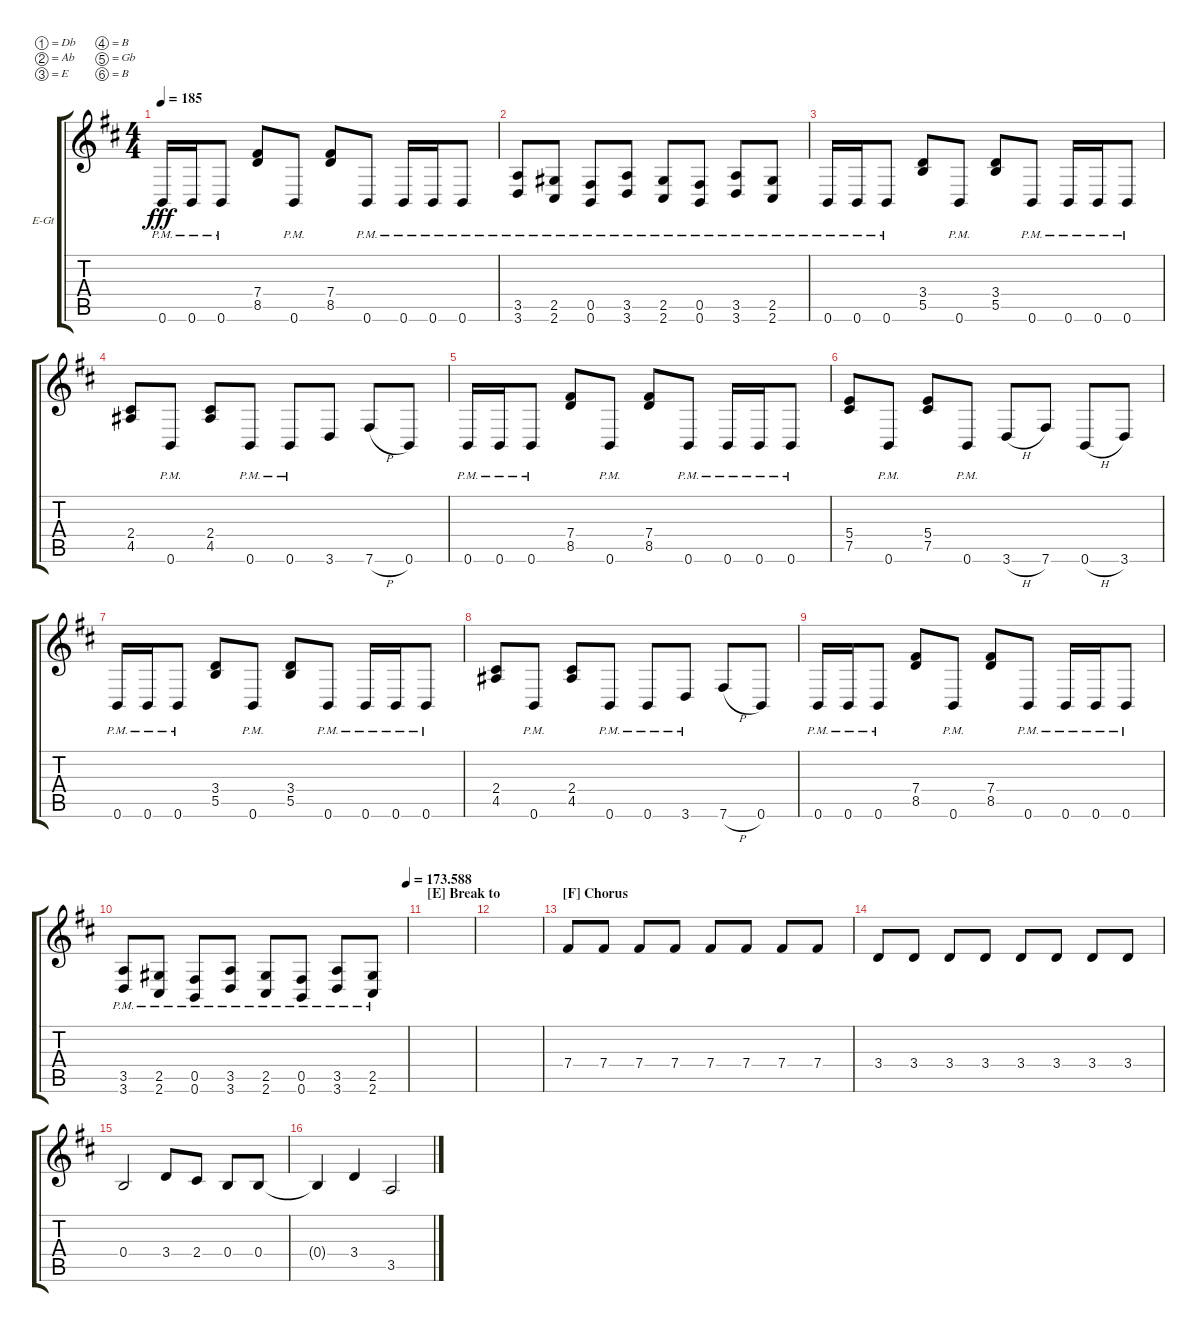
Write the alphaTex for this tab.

\defaultSystemsLayout 4
\bracketExtendMode groupsimilarinstruments
\firstSystemTrackNameOrientation horizontal
\otherSystemsTrackNameOrientation horizontal
\track ("Electric Guitar" "E-Gt") {instrument distortionguitar}
\staff {score tabs}
\tuning (Db4 Ab3 E3 B2 Gb2 B1)
\ts (4 4)
\tempo 185
\clef g2
\ks bminor
0.6{pm}.16{dy fff} 0.6{pm}.16 0.6{pm}.8 (8.5 7.4).8 0.6{pm}.8 (8.5 7.4).8 0.6{pm}.8 0.6{pm}.16 0.6{pm}.16 0.6{pm}.8 |
(3.6{pm} 3.5{pm}).8 (2.6{pm} 2.5{pm}).8 (0.6{pm} 0.5{pm}).8 (3.6{pm} 3.5{pm}).8 (2.6{pm} 2.5{pm}).8 (0.6{pm} 0.5{pm}).8 (3.6{pm} 3.5{pm}).8 (2.6{pm} 2.5{pm}).8 |
0.6{pm}.16 0.6{pm}.16 0.6{pm}.8 (5.5 3.4).8 0.6{pm}.8 (5.5 3.4).8 0.6{pm}.8 0.6{pm}.16 0.6{pm}.16 0.6{pm}.8 |
(2.4 4.5).8 0.6{pm}.8 (2.4 4.5).8 0.6{pm}.8 0.6{pm}.8 3.6.8 7.6{h}.8 0.6.8 |
0.6{pm}.16 0.6{pm}.16 0.6{pm}.8 (8.5 7.4).8 0.6{pm}.8 (8.5 7.4).8 0.6{pm}.8 0.6{pm}.16 0.6{pm}.16 0.6{pm}.8 |
(5.4 7.5).8 0.6{pm}.8 (5.4 7.5).8 0.6{pm}.8 3.6{h}.8 7.6.8 0.6{h}.8 3.6.8 |
0.6{pm}.16 0.6{pm}.16 0.6{pm}.8 (5.5 3.4).8 0.6{pm}.8 (5.5 3.4).8 0.6{pm}.8 0.6{pm}.16 0.6{pm}.16 0.6{pm}.8 |
(2.4 4.5).8 0.6{pm}.8 (2.4 4.5).8 0.6{pm}.8 0.6{pm}.8 3.6{pm}.8 7.6{h}.8 0.6.8 |
0.6{pm}.16 0.6{pm}.16 0.6{pm}.8 (8.5 7.4).8 0.6{pm}.8 (8.5 7.4).8 0.6{pm}.8 0.6{pm}.16 0.6{pm}.16 0.6{pm}.8 |
\tempo (173.588 1)
(3.6{pm} 3.5{pm}).8 (2.6{pm} 2.5{pm}).8 (0.6{pm} 0.5{pm}).8 (3.6{pm} 3.5{pm}).8 (2.6{pm} 2.5{pm}).8 (0.6{pm} 0.5{pm}).8 (3.6{pm} 3.5{pm}).8 (2.6{pm} 2.5{pm}).8 |
\section ("E" "Break to")
|
|
\section ("F" "Chorus")
7.4.8 7.4.8 7.4.8 7.4.8 7.4.8 7.4.8 7.4.8 7.4.8 |
3.4.8 3.4.8 3.4.8 3.4.8 3.4.8 3.4.8 3.4.8 3.4.8 |
0.4.2 3.4.8 2.4.8 0.4.8 0.4.8 |
0.4{t}.4 3.4.4 3.5.2
